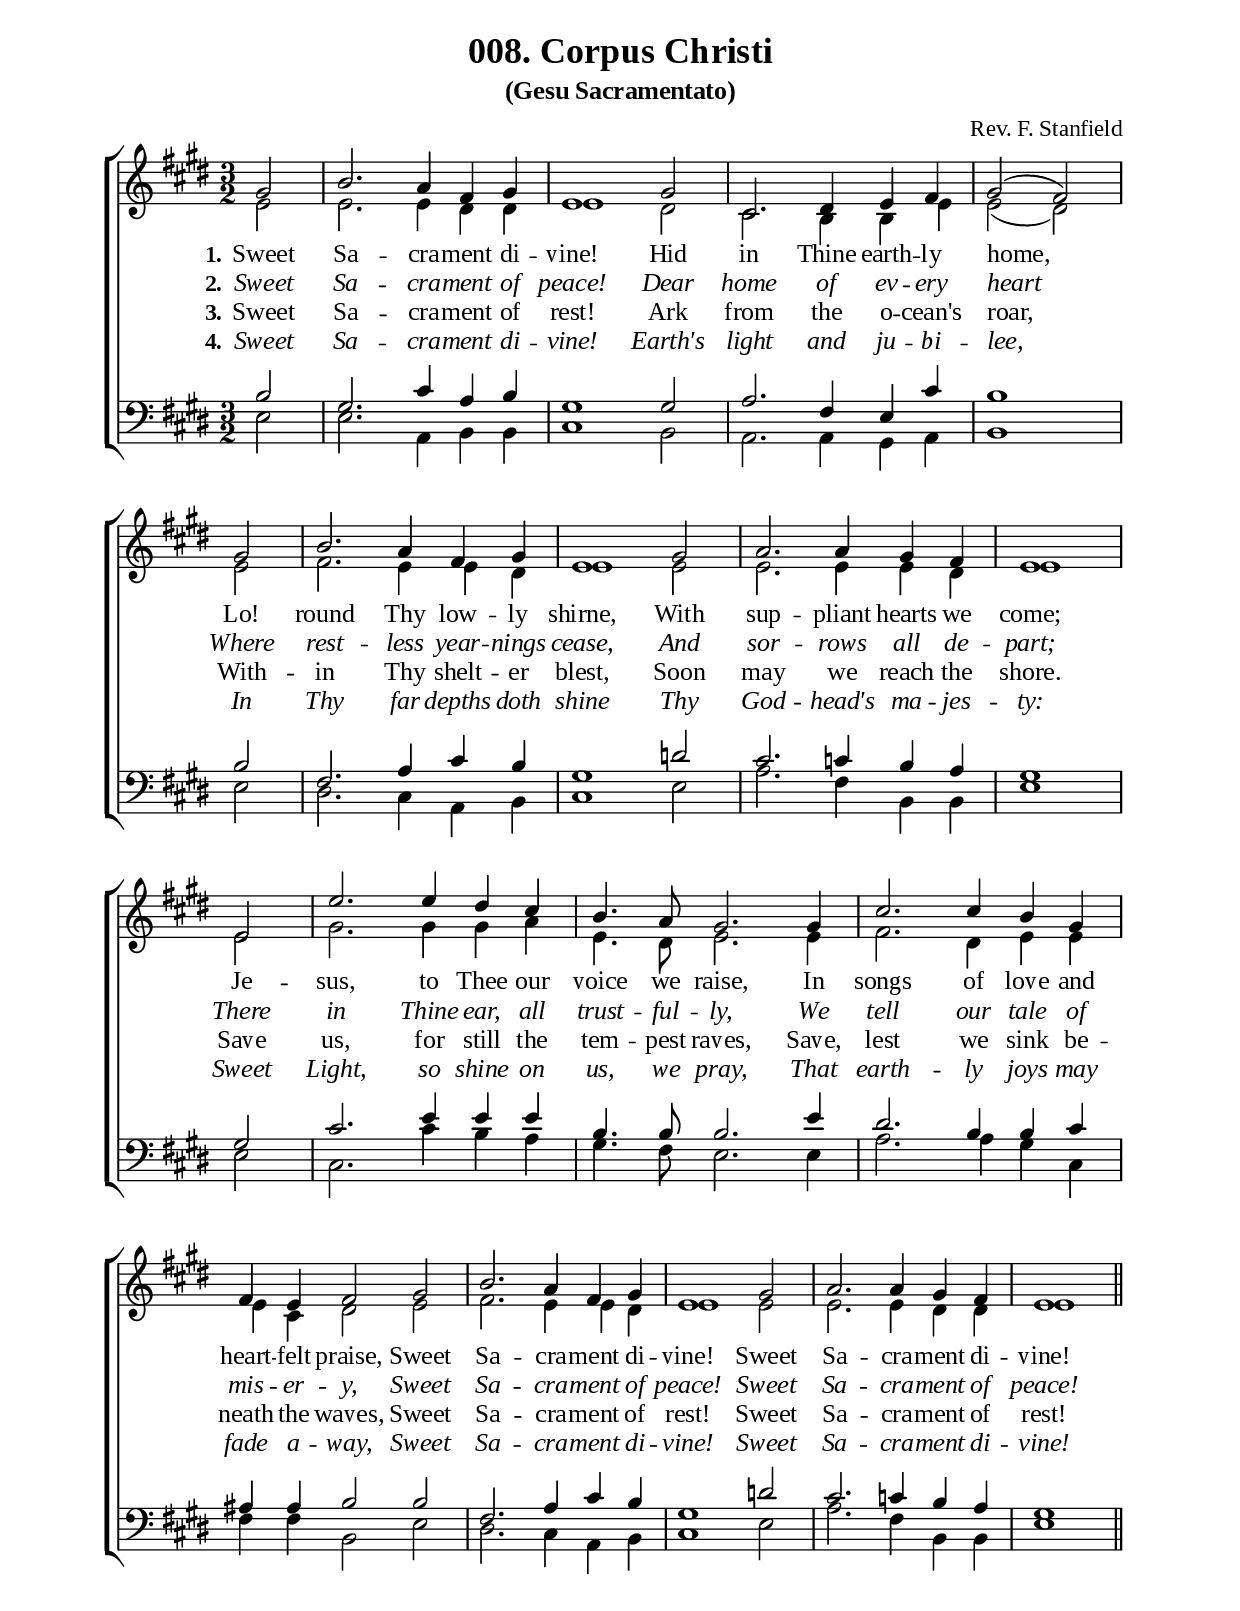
%%%%%%%%%%%%%%%%%%%%%%%%%%%%%
% CONTENTS OF THIS DOCUMENT
% 1. Common settings
% 2. Soprano verse music
% 3. Alto verse music
% 4. Tenor verse music
% 5. Basso verse music
% 6. Verse lyrics
% 7. Layout
%%%%%%%%%%%%%%%%%%%%%%%%%%%%%

%%%%%%%%%%%%%%%%%%%%%%%%%%%%%
% 1. Common settings
%%%%%%%%%%%%%%%%%%%%%%%%%%%%%
\version "2.18.2"

\header {
  title = "008. Corpus Christi"
  subtitle = "(Gesu Sacramentato)"
  %poet = ""
  composer = "Rev. F. Stanfield"
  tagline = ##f
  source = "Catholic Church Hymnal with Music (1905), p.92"
  %site = ""
}

globalSettings= {
  \key e \major
  \time 3/2
  %\override Score.BarNumber.break-visibility = ##(#t #t #t)
  \override Score.BarNumber.break-visibility = ##(#f #f #f)
}

verseSettings = {
  \phrasingSlurDashed
}

\paper {
  #(set-paper-size "a4")
  top-margin = 15\mm
  bottom-margin = 15\mm
  left-margin = 20\mm
  right-margin = 20\mm
  indent = #0
  #(define fonts
	 (make-pango-font-tree "Liberation Serif"
	 		       "Liberation Serif"
			       "Liberation Serif"
			       (/ 20 20)))
}

printItalic = \with {
  \override LyricText.font-shape = #'italic
}

%%%%%%%%%%%%%%%%%%%%%%%%%%%%%
% 2. Soprano verse music
%%%%%%%%%%%%%%%%%%%%%%%%%%%%%
musicVerseSoprano = \relative c' {
 \partial 2 gis'2 |
  b2. a4 fis gis |
  e1 gis2 |
  cis,2. dis4 e fis |
  gis2 (fis) \break \bar "|"
                gis2 |
  b2. a4 fis gis |
  e1 gis2 |
  a2. a4 gis fis |
  e1 \break \bar "|"
                e2 |
  e'2. e4 dis cis |
  b4. a8 gis2. gis4 |
  cis2. cis4 b gis \break \bar "|"
  fis4 e fis2 gis |
  b2. a4 fis gis |
  e1 gis2 |
  a2. a4 gis fis |
  e1 \bar "||"
}

%%%%%%%%%%%%%%%%%%%%%%%%%%%%%
% 3. Alto verse music
%%%%%%%%%%%%%%%%%%%%%%%%%%%%%
musicVerseAlto = \relative c' {
  \partial 2 e2 |
  e2. e4 dis dis |
  e1 dis2 |
  cis2. b4 b e |
  e2 (dis2) \break \bar "|"
               e2 |
  fis2. e4 e dis |
  e1 e2 |
  e2. e4 e dis |
  e1 \break \bar "|"
                e2 |
  gis2. gis4 gis a |
  e4. dis8 e2. e4 |
  fis2. dis4 e e \break \bar "|"
  e4 cis dis2 e2 |
  fis2. e4 e dis |
  e1 e2 |
  e2. e4 dis dis |
  e1 \bar "||"			
}

%%%%%%%%%%%%%%%%%%%%%%%%%%%%%
% 4. Tenor verse music
%%%%%%%%%%%%%%%%%%%%%%%%%%%%%
musicVerseTenor = \relative c' {
  \partial 2 b2 |
  gis2. cis4 a b |
  gis1 gis2 |
  a2. fis4 e cis' |
  b1 \break \bar "|"
                  b2 |
  fis2. a4 cis b |
  gis1 d'2 |
  cis2. c4 b a | 
  gis1 \break \bar "|"
                  gis2 |
  cis2. e4 e e |
    b4. b8 b2. e4 |
    dis2. b4 b cis |
    ais4 ais b2 b2|
    fis2. a4 cis b |
    gis1 d'2 |
    cis2. c4 b a |
    gis1 
}

%%%%%%%%%%%%%%%%%%%%%%%%%%%%%
% 5. Basso verse music
%%%%%%%%%%%%%%%%%%%%%%%%%%%%%
musicVerseBasso = \relative c {
  \partial 2 e2 |
  e2. a,4 b b |
  cis1 b2 |
  a2. a4 gis a |
  b1 \break \bar "|"
                  e2 |
  dis2. cis4 a b |
  cis1 e2 |
  a2. fis4 b, b |
  e1 \break \bar "|"
                  e2 |
  cis2. cis'4 b a |
    gis4. fis8 e2. e4 |
    a2. a4 gis cis, |
    fis4 fis b,2 e|
    dis2. cis4 a b |
    cis1 e2 |
    a2. fis4 b, b |
    e1
}

%%%%%%%%%%%%%%%%%%%%%%%%%%%%%
% 6. Verse lyrics
%%%%%%%%%%%%%%%%%%%%%%%%%%%%%
lyricVerseOne = \lyricmode {
  \set stanza = #"1."
  Sweet Sa -- cra -- ment di -- vine!
  Hid in Thine earth -- ly home,
  Lo! round Thy low -- ly shirne, 
  With sup -- pliant hearts we come;
  Je -- sus, to Thee our voice we raise,
  In songs of love and heart -- felt praise,
  Sweet Sa -- cra -- ment di -- vine!
  Sweet Sa -- cra -- ment di -- vine!
}

lyricVerseTwo = \lyricmode {
  \set stanza = #"2."
  Sweet Sa -- cra -- ment of peace!
  Dear home of ev -- ery heart
  Where rest -- less year -- nings cease,
  And sor -- rows all de -- part;
  There in Thine ear, all trust -- ful -- ly,
  We tell our tale of mis -- er -- y,
  Sweet Sa -- cra -- ment of peace!
  Sweet Sa -- cra -- ment of peace!
}

lyricVerseThree = \lyricmode {
  \set stanza = #"3."
  Sweet Sa -- cra -- ment of rest!
  Ark from the o -- cean's roar,
  With -- in Thy shelt -- er blest,
  Soon may we reach the shore.
  Save us, for still the tem -- pest raves,
  Save, lest we sink be -- neath the waves,
  Sweet Sa -- cra -- ment of rest!
  Sweet Sa -- cra -- ment of rest!
}

lyricVerseFour = \lyricmode {
  \set stanza = #"4."
  Sweet Sa -- cra -- ment di -- vine!
  Earth's light and ju -- bi -- lee,
  In Thy far depths doth shine
  Thy God -- head's ma -- jes -- ty:
  Sweet Light, so shine on us, we pray,
  That earth -- ly joys may fade a -- way,
  Sweet Sa -- cra -- ment di -- vine!
  Sweet Sa -- cra -- ment di -- vine!
}


%%%%%%%%%%%%%%%%%%%%%%%%%%%%%
% 7. Layout
%%%%%%%%%%%%%%%%%%%%%%%%%%%%%
\score {
    \new ChoirStaff <<
      \new Staff <<
        \clef "treble"
        \new Voice = "soprano" {
          \voiceOne \globalSettings \verseSettings \stemUp \slurUp \musicVerseSoprano
        }
        \new Voice = "alto" {
          \voiceTwo \globalSettings \verseSettings \stemDown \slurDown \musicVerseAlto
        }
      >>
      \new Lyrics \lyricsto soprano \lyricVerseOne
      \new Lyrics \printItalic \lyricsto soprano \lyricVerseTwo
      \new Lyrics \lyricsto soprano \lyricVerseThree
      \new Lyrics \printItalic \lyricsto soprano \lyricVerseFour
      %\new Lyrics \printItalic \lyricsto soprano \lyricVerseFive
      %\new Lyrics \printItalic \lyricsto soprano \lyricVerseSix
      \new Staff <<
        \clef "bass"
        \new Voice = "tenor" {
          \voiceOne \globalSettings \verseSettings \stemUp \slurUp \musicVerseTenor
        }
        \new Voice = "basso" {
          \voiceTwo \globalSettings \verseSettings \stemDown \slurDown \musicVerseBasso
        }
      >>
    >>
}

